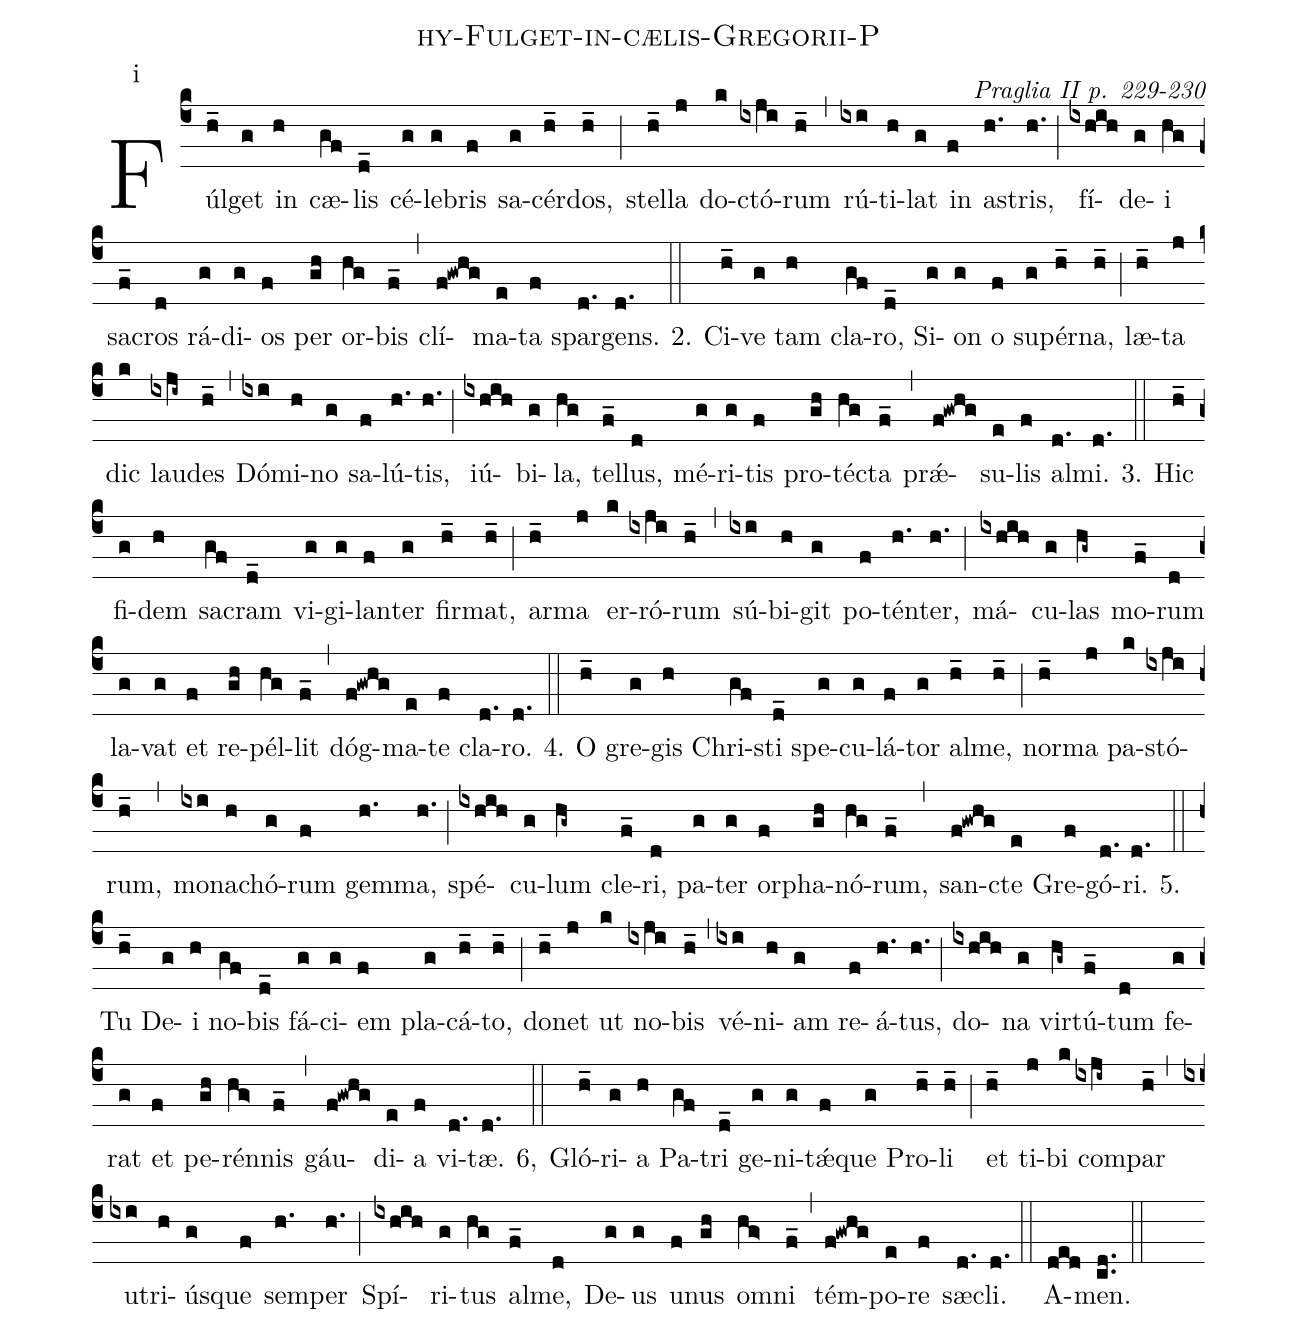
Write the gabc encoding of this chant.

name: hy-Fulget-in-cælis-Gregorii-P;
commentary: Praglia II p. 229-230;
annotation: i;
%%
(c4) Fúl(h_)get(g) in(h) cæ(gf)lis(d_) cé(g)le(g)bris(f) sa(g)cér(h_)dos,(h_) (;)
stel(h_)la(j) do(k)ctó(ixji)rum(h_) (,) rú(ixi)ti(h)lat(g) in(f) a(h.)stris,(h.) (;)
fí(ixhih)de(g)i(hg) sa(f_)cros(d) rá(g)di(g)os(f) per(gh) or(hg)bis(f_) (,)
clí(f!gwhg)ma(e)ta(f) spar(d.)gens.(d.)

2.(::) Ci(h_)ve(g) tam(h) cla(gf)ro,(d_) Si(g)on(g) o(f) su(g)pér(h_)na,(h_) (;)
læ(h_)ta(j) dic(k) lau(ixji~)des(h_) (,) Dó(ixi)mi(h)no(g) sa(f)lú(h.)tis,(h.) (;)
iú(ixhih)bi(g)la,(hg) tel(f_)lus,(d) mé(g)ri(g)tis(f) pro(gh)té(hg)cta(f_) (,)
prǽ(f!gwhg)su(e)lis(f) al(d.)mi.(d.)

3.(::) Hic(h_) fi(g)dem(h) sa(gf)cram(d_) vi(g)gi(g)lan(f)ter(g) fir(h_)mat,(h_) (;)
ar(h_)ma(j) er(k)ró(ixji)rum(h_) (,) sú(ixi)bi(h)git(g) po(f)tén(h.)ter,(h.) (;)
má(ixhih)cu(g)las(hg~) mo(f_)rum(d) la(g)vat(g) et(f) re(gh)pél(hg)lit(f_) (,)
dóg(f!gwhg)ma(e)te(f) cla(d.)ro.(d.)

4.(::) O(h_) gre(g)gis(h) Chri(gf)sti(d_) spe(g)cu(g)lá(f)tor(g) al(h_)me,(h_) (;)
nor(h_)ma(j) pa(k)stó(ixji)rum,(h_) (,) mo(ixi)na(h)chó(g)rum(f) gem(h.)ma,(h.) (;)
spé(ixhih)cu(g)lum(hg~) cle(f_)ri,(d) pa(g)ter(g) or(f)pha(gh)nó(hg)rum,(f_) (,)
san(f!gwhg)cte(e) Gre(f)gó(d.)ri.(d.)

5.(::) Tu(h_) De(g)i(h) no(gf)bis(d_) fá(g)ci(g)em(f) pla(g)cá(h_)to,(h_) (;)
do(h_)net(j) ut(k) no(ixji)bis(h_) (,) vé(ixi)ni(h)am(g) re(f)á(h.)tus,(h.) (;)
do(ixhih)na(g) vir(hg~)tú(f_)tum(d) fe(g)rat(g) et(f) pe(gh)rén(hg>)nis(f_) (,)
gáu(f!gwhg)di(e)a(f) vi(d.)tæ.(d.)
6,(::) Gló(h_)ri(g)a(h) Pa(gf)tri(d_) ge(g)ni(g)tǽ(f)que(g) Pro(h_)li(h_) (;)
et(h_) ti(j)bi(k) com(ixji~)par(h_) (,) u(ixi)tri(h)ús(g)que(f) sem(h.)per(h.) (;)
Spí(ixhih)ri(g)tus(hg) al(f_)me,(d) De(g)us(g) u(f)nus(gh) om(hg>)ni(f_) (,)
tém(f!gwhg)po(e)re(f) sæ(d.)cli.(d.) (::)
A(ded)men.(cd..) (::)
